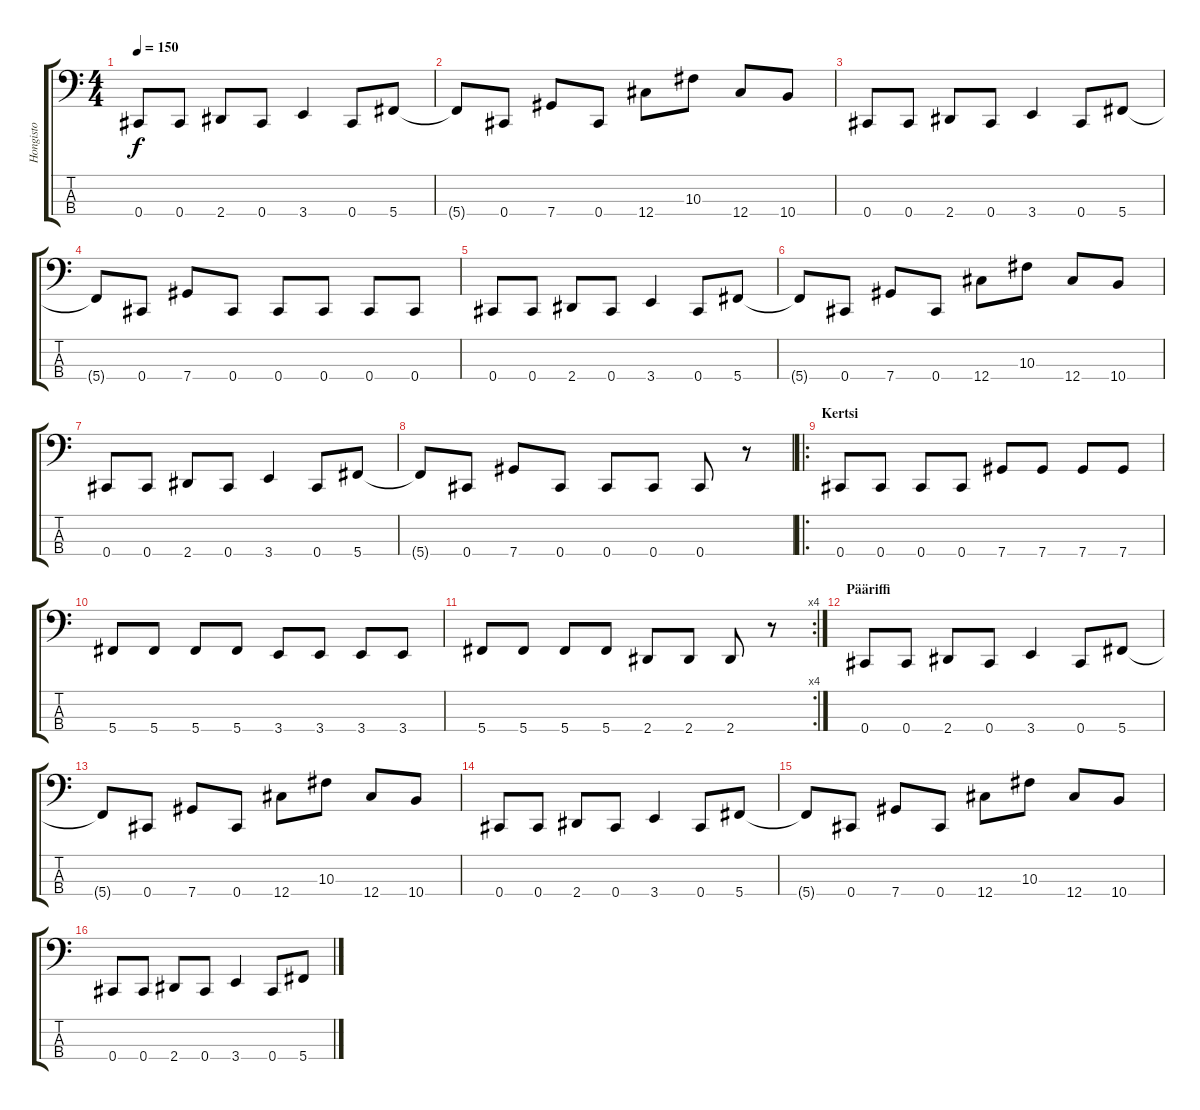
\track ("Hongisto" "Hongisto") {instrument electricbassfinger}
\staff {score tabs}
\tuning (Gb2 Db2 Ab1 Db1) {hide}
\ts (4 4)
\tempo 150
\clef f4
\ks c
0.4.8{dy f} 0.4.8 2.4.8 0.4.8 3.4.4 0.4.8 5.4.8 |
5.4{t}.8 0.4.8 7.4.8 0.4.8 12.4.8 10.3.8 12.4.8 10.4.8 |
0.4.8 0.4.8 2.4.8 0.4.8 3.4.4 0.4.8 5.4.8 |
5.4{t}.8 0.4.8 7.4.8 0.4.8 0.4.8 0.4.8 0.4.8 0.4.8 |
0.4.8 0.4.8 2.4.8 0.4.8 3.4.4 0.4.8 5.4.8 |
5.4{t}.8 0.4.8 7.4.8 0.4.8 12.4.8 10.3.8 12.4.8 10.4.8 |
0.4.8 0.4.8 2.4.8 0.4.8 3.4.4 0.4.8 5.4.8 |
5.4{t}.8 0.4.8 7.4.8 0.4.8 0.4.8 0.4.8 0.4.8 r.8 |
\ro
\section ("" "Kertsi")
0.4.8{volume 16} 0.4.8 0.4.8 0.4.8 7.4.8 7.4.8 7.4.8 7.4.8 |
5.4.8 5.4.8 5.4.8 5.4.8 3.4.8 3.4.8 3.4.8 3.4.8 |
\rc 4
5.4.8 5.4.8 5.4.8 5.4.8 2.4.8 2.4.8 2.4.8 r.8 |
\section ("" "Pääriffi")
0.4.8{volume 14} 0.4.8 2.4.8 0.4.8 3.4.4 0.4.8 5.4.8 |
5.4{t}.8 0.4.8 7.4.8 0.4.8 12.4.8 10.3.8 12.4.8 10.4.8 |
0.4.8 0.4.8 2.4.8 0.4.8 3.4.4 0.4.8 5.4.8 |
5.4{t}.8 0.4.8 7.4.8 0.4.8 12.4.8 10.3.8 12.4.8 10.4.8 |
0.4.8 0.4.8 2.4.8 0.4.8 3.4.4 0.4.8 5.4.8
